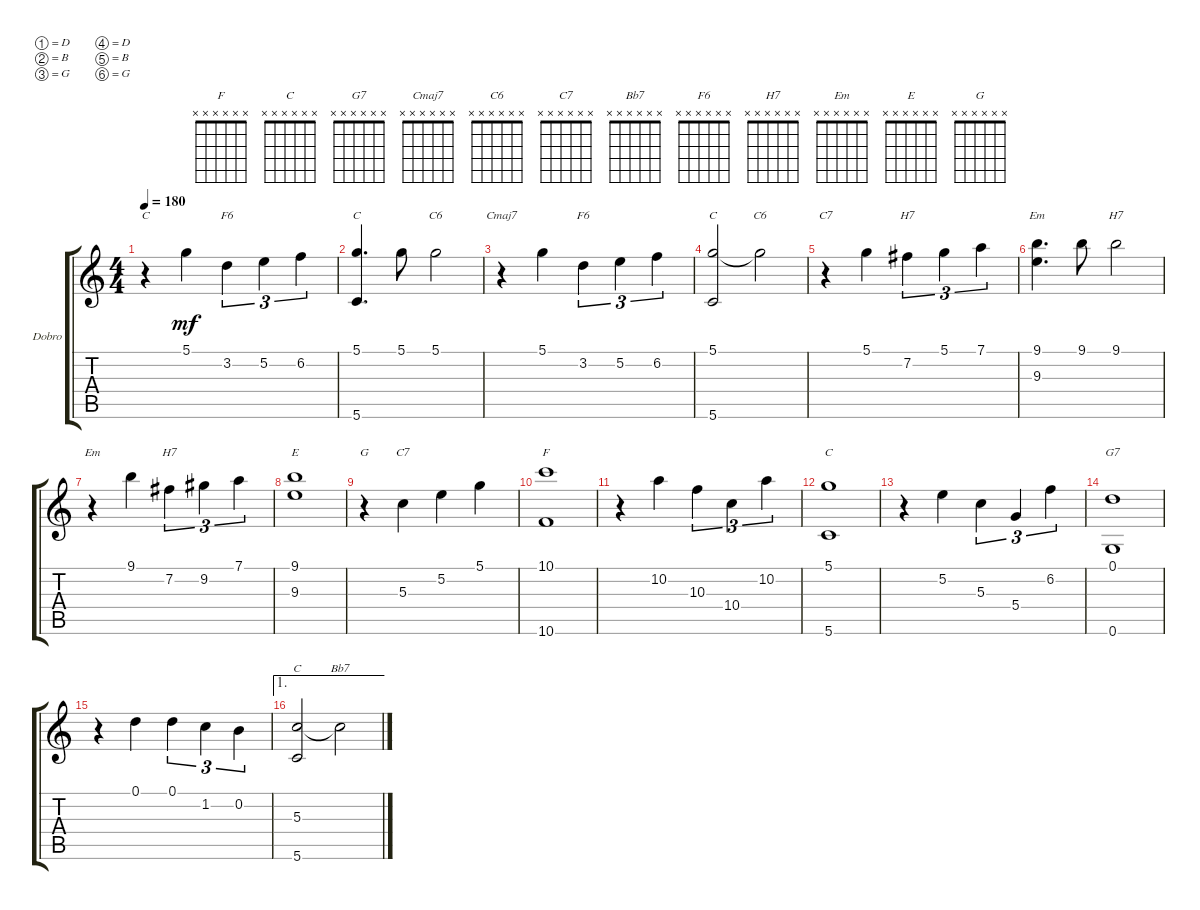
\defaultSystemsLayout 4
\bracketExtendMode groupsimilarinstruments
\firstSystemTrackNameOrientation horizontal
\otherSystemsTrackNameOrientation horizontal
\track ("Dobro" "Dobro") {instrument acousticguitarsteel}
\staff {score tabs}
\tuning (D4 B3 G3 D3 B2 G2)
\chord ("F" x x x x x x)
\chord ("C" x x x x x x)
\chord ("G7" x x x x x x)
\chord ("Cmaj7" x x x x x x)
\chord ("C6" x x x x x x)
\chord ("C7" x x x x x x)
\chord ("Bb7" x x x x x x)
\chord ("F6" x x x x x x)
\chord ("H7" x x x x x x)
\chord ("Em" x x x x x x)
\chord ("E" x x x x x x)
\chord ("G" x x x x x x)
\ts (4 4)
\tempo 180
\clef g2
\ks c
r.4{ch "C" dy mf} 5.1.4 3.2.4{tu (3 2) ch "F6"} 5.2.4{tu (3 2)} 6.2.4{tu (3 2)} |
(5.1 5.6).4{d ch "C"} 5.1.8 5.1.2{ch "C6"} |
r.4{ch "Cmaj7"} 5.1.4 3.2.4{tu (3 2) ch "F6"} 5.2.4{tu (3 2)} 6.2.4{tu (3 2)} |
(5.1 5.6).2{ch "C"} 5.1{t}.2{ch "C6"} |
r.4{ch "C7"} 5.1.4 7.2.4{tu (3 2) ch "H7"} 5.1.4{tu (3 2)} 7.1.4{tu (3 2)} |
(9.1 9.3).4{d ch "Em"} 9.1.8 9.1.2{ch "H7"} |
r.4{ch "Em"} 9.1.4 7.2.4{tu (3 2) ch "H7"} 9.2.4{tu (3 2)} 7.1.4{tu (3 2)} |
(9.1 9.3).1{ch "E"} |
r.4{ch "G"} 5.3.4{ch "C7"} 5.2.4 5.1.4 |
(10.1 10.6).1{ch "F"} |
r.4 10.2.4 10.3.4{tu (3 2)} 10.4.4{tu (3 2)} 10.2.4{tu (3 2)} |
(5.1 5.6).1{ch "C"} |
r.4 5.2.4 5.3.4{tu (3 2)} 5.4.4{tu (3 2)} 6.2.4{tu (3 2)} |
(0.1 0.6).1{ch "G7"} |
r.4 0.1.4 0.1.4{tu (3 2)} 1.2.4{tu (3 2)} 0.2.4{tu (3 2)} |
\ae 1
(5.3 5.6).2{ch "C"} 5.3{t}.2{ch "Bb7"}
